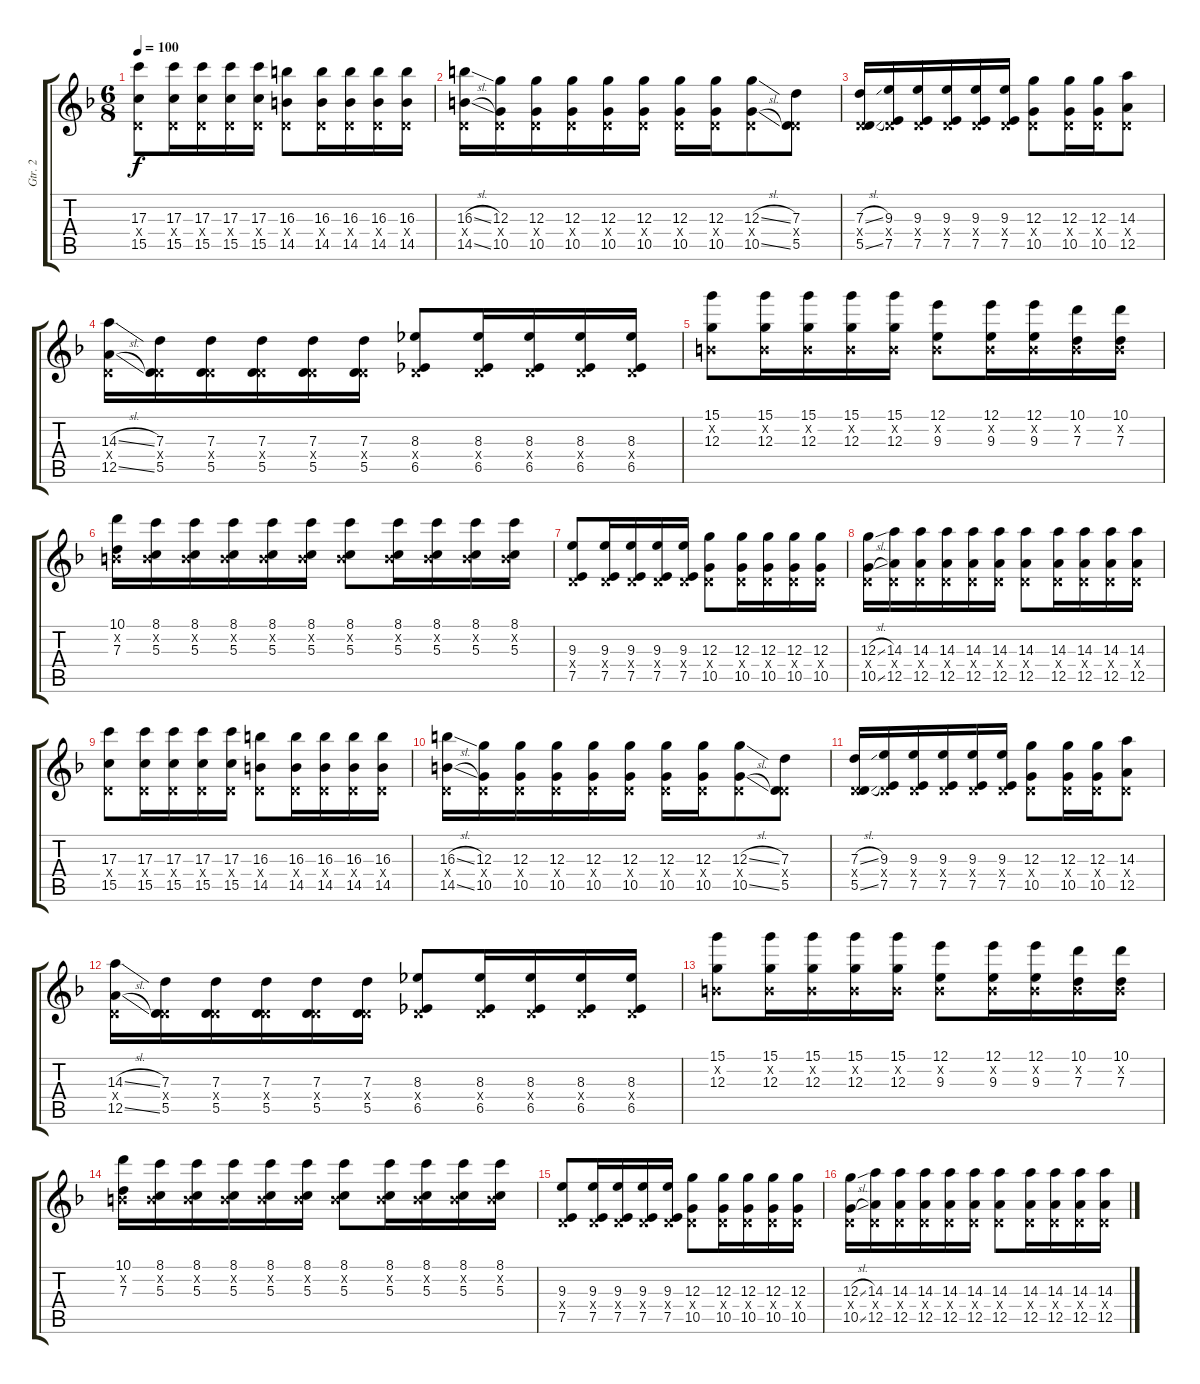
\track ("Gtr. 2" "Gtr. 2") {instrument overdrivenguitar}
\staff {score tabs}
\tuning (E4 B3 G3 D3 A2 D2) {hide}
\ts (6 8)
\tempo 100
\clef g2
\ks f
(17.3 0.4{x} 15.5).8{dy f} (17.3 0.4{x} 15.5).16 (17.3 0.4{x} 15.5).16 (17.3 0.4{x} 15.5).16 (17.3 0.4{x} 15.5).16 (16.3 0.4{x} 14.5).8 (16.3 0.4{x} 14.5).16 (16.3 0.4{x} 14.5).16 (16.3 0.4{x} 14.5).16 (16.3 0.4{x} 14.5).16 |
(16.3{sl} 0.4{x} 14.5{sl}).16 (12.3 0.4{x} 10.5).16 (12.3 0.4{x} 10.5).16 (12.3 0.4{x} 10.5).16 (12.3 0.4{x} 10.5).16 (12.3 0.4{x} 10.5).16 (12.3 0.4{x} 10.5).16 (12.3 0.4{x} 10.5).16 (12.3{sl} 0.4{x} 10.5{sl}).8 (7.3 0.4{x} 5.5).8 |
(7.3{sl} 0.4{x} 5.5{sl}).16 (9.3 0.4{x} 7.5).16 (9.3 0.4{x} 7.5).16 (9.3 0.4{x} 7.5).16 (9.3 0.4{x} 7.5).16 (9.3 0.4{x} 7.5).16 (12.3 0.4{x} 10.5).8 (12.3 0.4{x} 10.5).16 (12.3 0.4{x} 10.5).16 (14.3 0.4{x} 12.5).8 |
(14.3{sl} 0.4{x} 12.5{sl}).16 (7.3 0.4{x} 5.5).16 (7.3 0.4{x} 5.5).16 (7.3 0.4{x} 5.5).16 (7.3 0.4{x} 5.5).16 (7.3 0.4{x} 5.5).16 (8.3 0.4{x} 6.5).8 (8.3 0.4{x} 6.5).16 (8.3 0.4{x} 6.5).16 (8.3 0.4{x} 6.5).16 (8.3 0.4{x} 6.5).16 |
(15.1 0.2{x} 12.3).8 (15.1 0.2{x} 12.3).16 (15.1 0.2{x} 12.3).16 (15.1 0.2{x} 12.3).16 (15.1 0.2{x} 12.3).16 (12.1 0.2{x} 9.3).8 (12.1 0.2{x} 9.3).16 (12.1 0.2{x} 9.3).16 (10.1 0.2{x} 7.3).16 (10.1 0.2{x} 7.3).16 |
(10.1 0.2{x} 7.3).16 (8.1 0.2{x} 5.3).16 (8.1 0.2{x} 5.3).16 (8.1 0.2{x} 5.3).16 (8.1 0.2{x} 5.3).16 (8.1 0.2{x} 5.3).16 (8.1 0.2{x} 5.3).8 (8.1 0.2{x} 5.3).16 (8.1 0.2{x} 5.3).16 (8.1 0.2{x} 5.3).16 (8.1 0.2{x} 5.3).16 |
(9.3 0.4{x} 7.5).8 (9.3 0.4{x} 7.5).16 (9.3 0.4{x} 7.5).16 (9.3 0.4{x} 7.5).16 (9.3 0.4{x} 7.5).16 (12.3 0.4{x} 10.5).8 (12.3 0.4{x} 10.5).16 (12.3 0.4{x} 10.5).16 (12.3 0.4{x} 10.5).16 (12.3 0.4{x} 10.5).16 |
(12.3{sl} 0.4{x} 10.5{sl}).16 (14.3 0.4{x} 12.5).16 (14.3 0.4{x} 12.5).16 (14.3 0.4{x} 12.5).16 (14.3 0.4{x} 12.5).16 (14.3 0.4{x} 12.5).16 (14.3 0.4{x} 12.5).8 (14.3 0.4{x} 12.5).16 (14.3 0.4{x} 12.5).16 (14.3 0.4{x} 12.5).16 (14.3 0.4{x} 12.5).16 |
(17.3 0.4{x} 15.5).8 (17.3 0.4{x} 15.5).16 (17.3 0.4{x} 15.5).16 (17.3 0.4{x} 15.5).16 (17.3 0.4{x} 15.5).16 (16.3 0.4{x} 14.5).8 (16.3 0.4{x} 14.5).16 (16.3 0.4{x} 14.5).16 (16.3 0.4{x} 14.5).16 (16.3 0.4{x} 14.5).16 |
(16.3{sl} 0.4{x} 14.5{sl}).16 (12.3 0.4{x} 10.5).16 (12.3 0.4{x} 10.5).16 (12.3 0.4{x} 10.5).16 (12.3 0.4{x} 10.5).16 (12.3 0.4{x} 10.5).16 (12.3 0.4{x} 10.5).16 (12.3 0.4{x} 10.5).16 (12.3{sl} 0.4{x} 10.5{sl}).8 (7.3 0.4{x} 5.5).8 |
(7.3{sl} 0.4{x} 5.5{sl}).16 (9.3 0.4{x} 7.5).16 (9.3 0.4{x} 7.5).16 (9.3 0.4{x} 7.5).16 (9.3 0.4{x} 7.5).16 (9.3 0.4{x} 7.5).16 (12.3 0.4{x} 10.5).8 (12.3 0.4{x} 10.5).16 (12.3 0.4{x} 10.5).16 (14.3 0.4{x} 12.5).8 |
(14.3{sl} 0.4{x} 12.5{sl}).16 (7.3 0.4{x} 5.5).16 (7.3 0.4{x} 5.5).16 (7.3 0.4{x} 5.5).16 (7.3 0.4{x} 5.5).16 (7.3 0.4{x} 5.5).16 (8.3 0.4{x} 6.5).8 (8.3 0.4{x} 6.5).16 (8.3 0.4{x} 6.5).16 (8.3 0.4{x} 6.5).16 (8.3 0.4{x} 6.5).16 |
(15.1 0.2{x} 12.3).8 (15.1 0.2{x} 12.3).16 (15.1 0.2{x} 12.3).16 (15.1 0.2{x} 12.3).16 (15.1 0.2{x} 12.3).16 (12.1 0.2{x} 9.3).8 (12.1 0.2{x} 9.3).16 (12.1 0.2{x} 9.3).16 (10.1 0.2{x} 7.3).16 (10.1 0.2{x} 7.3).16 |
(10.1 0.2{x} 7.3).16 (8.1 0.2{x} 5.3).16 (8.1 0.2{x} 5.3).16 (8.1 0.2{x} 5.3).16 (8.1 0.2{x} 5.3).16 (8.1 0.2{x} 5.3).16 (8.1 0.2{x} 5.3).8 (8.1 0.2{x} 5.3).16 (8.1 0.2{x} 5.3).16 (8.1 0.2{x} 5.3).16 (8.1 0.2{x} 5.3).16 |
(9.3 0.4{x} 7.5).8 (9.3 0.4{x} 7.5).16 (9.3 0.4{x} 7.5).16 (9.3 0.4{x} 7.5).16 (9.3 0.4{x} 7.5).16 (12.3 0.4{x} 10.5).8 (12.3 0.4{x} 10.5).16 (12.3 0.4{x} 10.5).16 (12.3 0.4{x} 10.5).16 (12.3 0.4{x} 10.5).16 |
(12.3{sl} 0.4{x} 10.5{sl}).16 (14.3 0.4{x} 12.5).16 (14.3 0.4{x} 12.5).16 (14.3 0.4{x} 12.5).16 (14.3 0.4{x} 12.5).16 (14.3 0.4{x} 12.5).16 (14.3 0.4{x} 12.5).8 (14.3 0.4{x} 12.5).16 (14.3 0.4{x} 12.5).16 (14.3 0.4{x} 12.5).16 (14.3 0.4{x} 12.5).16
